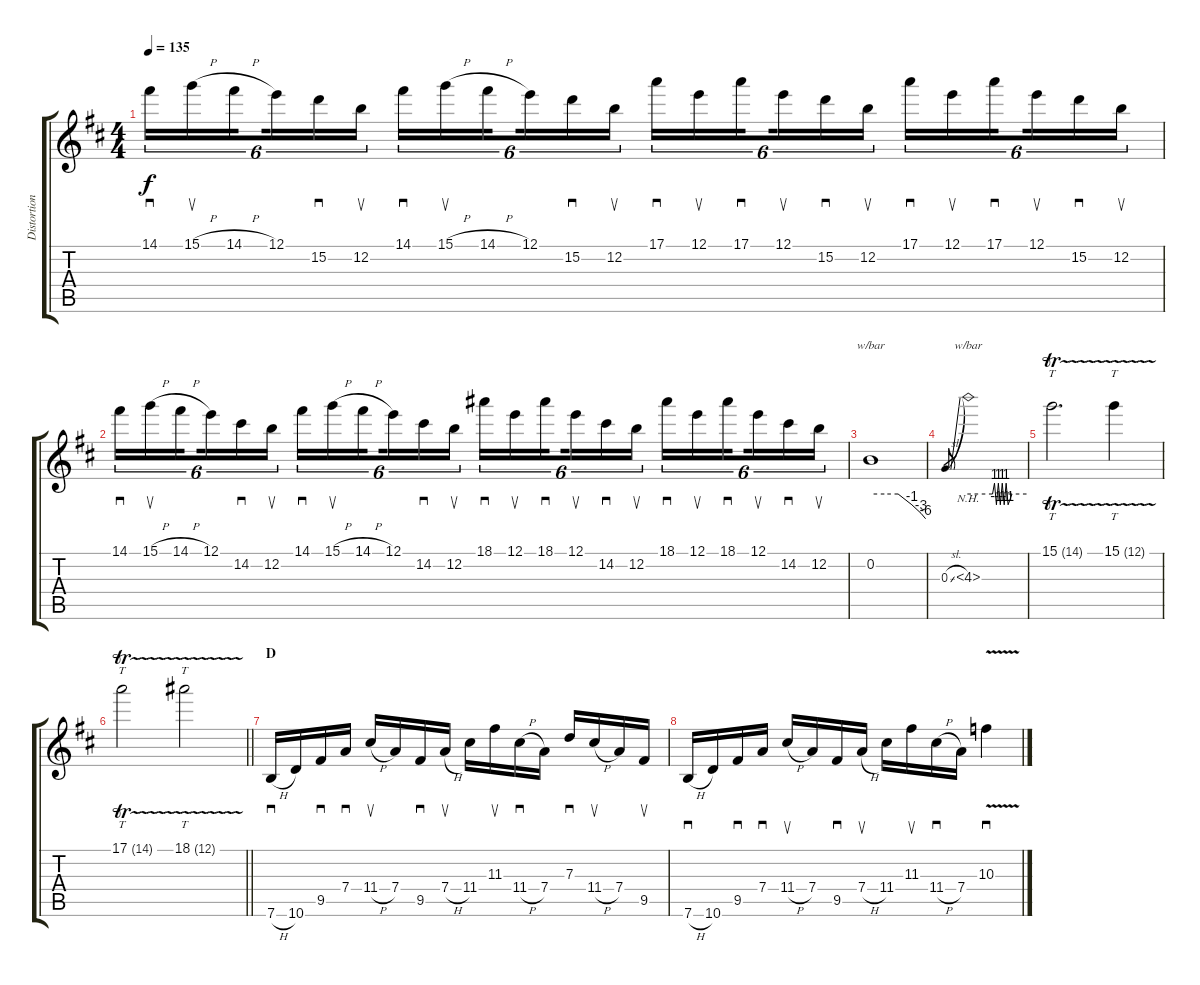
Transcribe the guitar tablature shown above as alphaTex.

\track ("Distortion Guitar" "Distortion") {instrument overdrivenguitar}
\staff {score tabs}
\tuning (E4 B3 G3 D3 A2 E2) {hide}
\ts (4 4)
\tempo 135
\clef g2
\ks bminor
14.1.16{sd tu (6 4) dy f} 15.1{h}.16{su tu (6 4)} 14.1{h}.16{tu (6 4) beam splitsecondary} 12.1.16{tu (6 4)} 15.2.16{sd tu (6 4)} 12.2.16{su tu (6 4)} 14.1.16{sd tu (6 4)} 15.1{h}.16{su tu (6 4)} 14.1{h}.16{tu (6 4) beam splitsecondary} 12.1.16{tu (6 4)} 15.2.16{sd tu (6 4)} 12.2.16{su tu (6 4)} 17.1.16{sd tu (6 4)} 12.1.16{su tu (6 4)} 17.1.16{sd tu (6 4) beam splitsecondary} 12.1.16{su tu (6 4)} 15.2.16{sd tu (6 4)} 12.2.16{su tu (6 4)} 17.1.16{sd tu (6 4)} 12.1.16{su tu (6 4)} 17.1.16{sd tu (6 4) beam splitsecondary} 12.1.16{su tu (6 4)} 15.2.16{sd tu (6 4)} 12.2.16{su tu (6 4)} |
14.1.16{sd tu (6 4)} 15.1{h}.16{su tu (6 4)} 14.1{h}.16{tu (6 4) beam splitsecondary} 12.1.16{tu (6 4)} 14.2.16{sd tu (6 4)} 12.2.16{su tu (6 4)} 14.1.16{sd tu (6 4)} 15.1{h}.16{su tu (6 4)} 14.1{h}.16{tu (6 4) beam splitsecondary} 12.1.16{tu (6 4)} 14.2.16{sd tu (6 4)} 12.2.16{su tu (6 4)} 18.1.16{sd tu (6 4)} 12.1.16{su tu (6 4)} 18.1.16{sd tu (6 4) beam splitsecondary} 12.1.16{su tu (6 4)} 14.2.16{sd tu (6 4)} 12.2.16{su tu (6 4)} 18.1.16{sd tu (6 4)} 12.1.16{su tu (6 4)} 18.1.16{sd tu (6 4) beam splitsecondary} 12.1.16{su tu (6 4)} 14.2.16{sd tu (6 4)} 12.2.16{su tu (6 4)} |
0.2.1{tbe (custom default 0 0 15 0 30 0 45 -4 55 -12 60 -24)} |
0.3{sl}.8{gr} 4.3{nh}.1{tbe (custom default 0 0 25 0 27 4 29 -4 31 4 33 -4 35 4 37 -4 39 4 41 -4 45 0 60 0)} |
15.1{tr (14 32)}.2{tt d} 15.1{tr (12 32)}.4{tt} |
\barLineRight lightlight
17.1{tr (14 32)}.2{tt} 18.1{tr (12 32)}.2{tt} |
\section ("" "D")
7.6{h}.16{sd} 10.6.16 9.5.16{sd} 7.4.16{sd} 11.4{h}.16{su} 7.4.16 9.5.16{sd} 7.4{h}.16{su} 11.4.16 11.3.16{su} 11.4{h}.16{sd} 7.4.16 7.3.16{sd} 11.4{h}.16{su} 7.4.16 9.5.16{su} |
7.6{h}.16{sd} 10.6.16 9.5.16{sd} 7.4.16{sd} 11.4{h}.16{su} 7.4.16 9.5.16{sd} 7.4{h}.16{su} 11.4.16 11.3.16{su} 11.4{h}.16{sd} 7.4.16 10.3{v}.4{sd}
